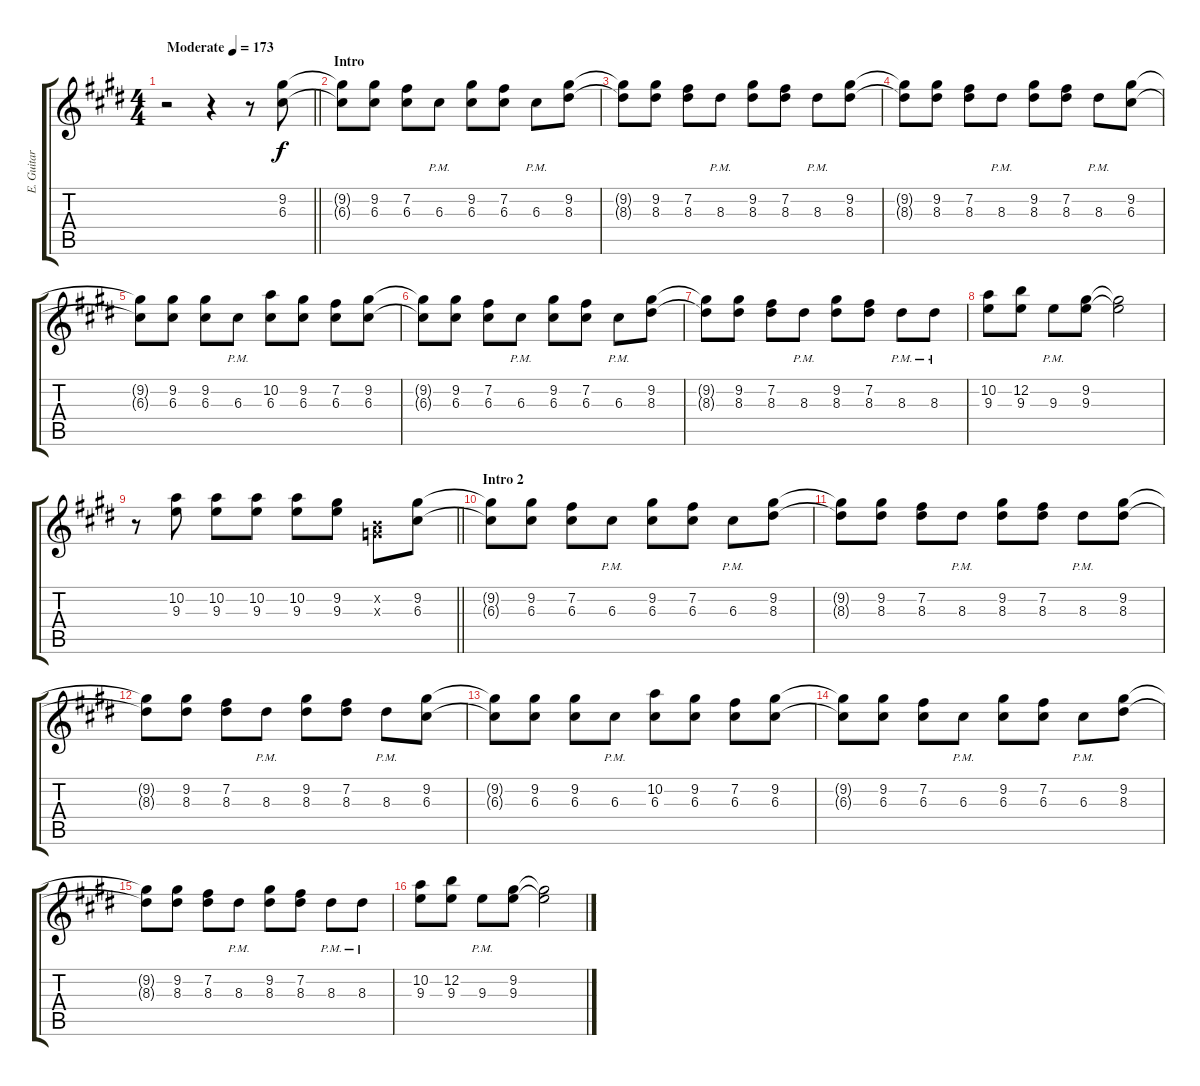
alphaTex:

\track ("E. Guitar I" "E. Guitar ") {instrument overdrivenguitar}
\staff {score tabs}
\tuning (E4 B3 G3 D3 A2 E2) {hide}
\ts (4 4)
\tempo (173 "Moderate")
\clef g2
\barLineRight lightlight
\ks e
r.2{dy f instrument overdrivenguitar} r.4 r.8 (9.2 6.3).8 |
\section ("" "Intro")
(9.2{t} 6.3{t}).8 (9.2 6.3).8 (7.2 6.3).8 6.3{pm}.8 (9.2 6.3).8 (7.2 6.3).8 6.3{pm}.8 (9.2 8.3).8 |
(9.2{t} 8.3{t}).8 (9.2 8.3).8 (7.2 8.3).8 8.3{pm}.8 (9.2 8.3).8 (7.2 8.3).8 8.3{pm}.8 (9.2 8.3).8 |
(9.2{t} 8.3{t}).8 (9.2 8.3).8 (7.2 8.3).8 8.3{pm}.8 (9.2 8.3).8 (7.2 8.3).8 8.3{pm}.8 (9.2 6.3).8 |
(9.2{t} 6.3{t}).8 (9.2 6.3).8 (9.2 6.3).8 6.3{pm}.8 (10.2 6.3).8 (9.2 6.3).8 (7.2 6.3).8 (9.2 6.3).8 |
(9.2{t} 6.3{t}).8 (9.2 6.3).8 (7.2 6.3).8 6.3{pm}.8 (9.2 6.3).8 (7.2 6.3).8 6.3{pm}.8 (9.2 8.3).8 |
(9.2{t} 8.3{t}).8 (9.2 8.3).8 (7.2 8.3).8 8.3{pm}.8 (9.2 8.3).8 (7.2 8.3).8 8.3{pm}.8 8.3{pm}.8 |
(10.2 9.3).8 (12.2 9.3).8 9.3{pm}.8 (9.2 9.3).8 (9.2{t} 9.3{t}).2 |
\barLineRight lightlight
r.8 (10.2 9.3).8 (10.2 9.3).8 (10.2 9.3).8 (10.2 9.3).8 (9.2 9.3).8 (0.2{x} 0.3{x}).8 (9.2 6.3).8 |
\section ("" "Intro 2")
(9.2{t} 6.3{t}).8 (9.2 6.3).8 (7.2 6.3).8 6.3{pm}.8 (9.2 6.3).8 (7.2 6.3).8 6.3{pm}.8 (9.2 8.3).8 |
(9.2{t} 8.3{t}).8 (9.2 8.3).8 (7.2 8.3).8 8.3{pm}.8 (9.2 8.3).8 (7.2 8.3).8 8.3{pm}.8 (9.2 8.3).8 |
(9.2{t} 8.3{t}).8 (9.2 8.3).8 (7.2 8.3).8 8.3{pm}.8 (9.2 8.3).8 (7.2 8.3).8 8.3{pm}.8 (9.2 6.3).8 |
(9.2{t} 6.3{t}).8 (9.2 6.3).8 (9.2 6.3).8 6.3{pm}.8 (10.2 6.3).8 (9.2 6.3).8 (7.2 6.3).8 (9.2 6.3).8 |
(9.2{t} 6.3{t}).8 (9.2 6.3).8 (7.2 6.3).8 6.3{pm}.8 (9.2 6.3).8 (7.2 6.3).8 6.3{pm}.8 (9.2 8.3).8 |
(9.2{t} 8.3{t}).8 (9.2 8.3).8 (7.2 8.3).8 8.3{pm}.8 (9.2 8.3).8 (7.2 8.3).8 8.3{pm}.8 8.3{pm}.8 |
(10.2 9.3).8 (12.2 9.3).8 9.3{pm}.8 (9.2 9.3).8 (9.2{t} 9.3{t}).2
